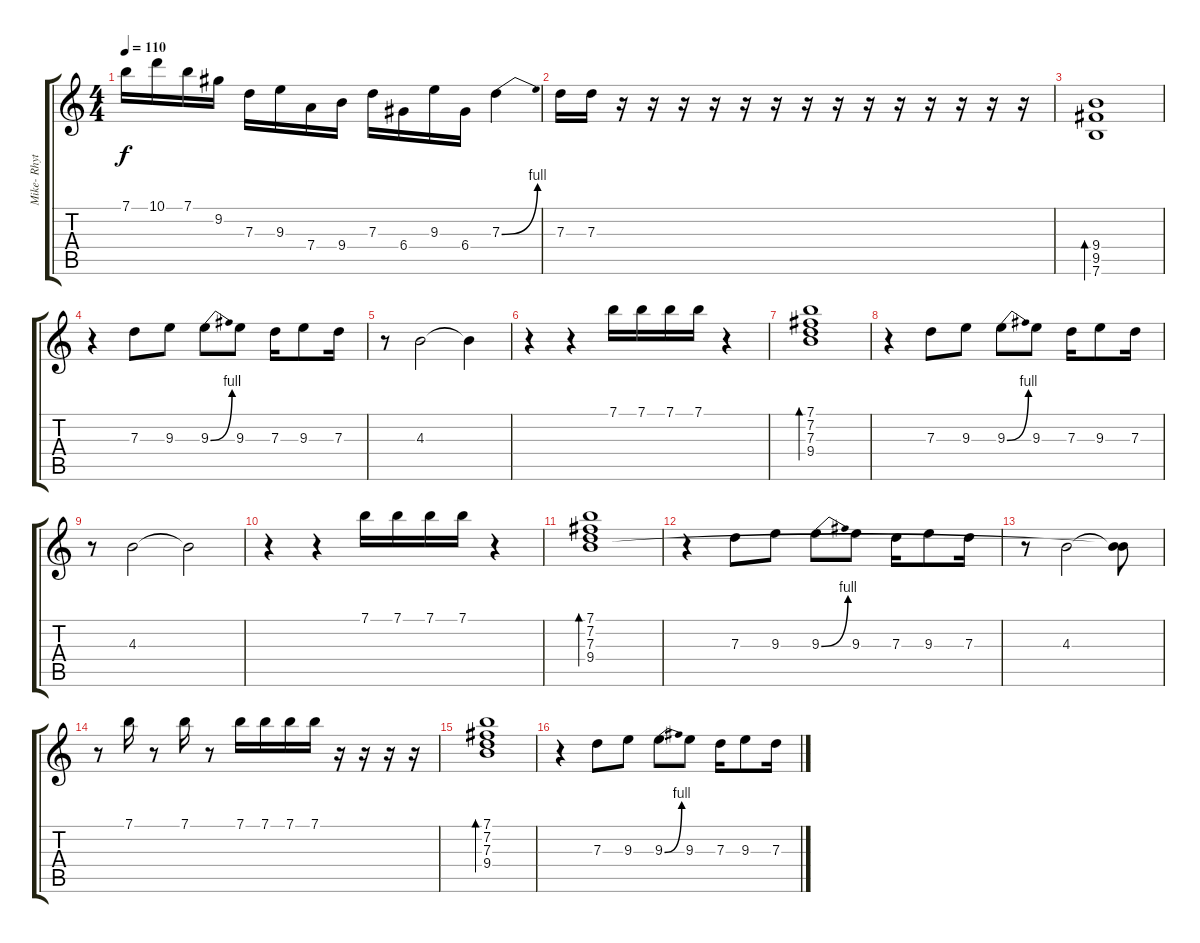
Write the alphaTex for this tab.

\track ("Mike- Rhythm" "Mike- Rhyt") {instrument electricguitarjazz}
\staff {score tabs}
\tuning (E4 B3 G3 D3 A2 E2) {hide}
\ts (4 4)
\tempo 110
\clef g2
\ks c
7.1.16{dy f} 10.1.16 7.1.16 9.2.16 7.3.16 9.3.16 7.4.16 9.4.16 7.3.16 6.4.16 9.3.16 6.4.16 7.3{be (bend 0 0 60 4)}.4 |
7.3.16 7.3.16 r.16 r.16 r.16 r.16 r.16 r.16 r.16 r.16 r.16 r.16 r.16 r.16 r.16 r.16 |
(9.4 9.5 7.6).1{bd 480} |
r.4 7.3.8 9.3.8 9.3{be (bend 0 0 60 4)}.8 9.3.8 7.3.16 9.3.8 7.3.16 |
r.8 4.3.2 4.3{t}.4 |
r.4 r.4 7.1.16 7.1.16 7.1.16 7.1.16 r.4 |
(7.1 7.2 7.3 9.4).1{bd 240} |
r.4 7.3.8 9.3.8 9.3{be (bend 0 0 60 4)}.8 9.3.8 7.3.16 9.3.8 7.3.16 |
r.8 4.3.2 4.3{t}.2 |
r.4 r.4 7.1.16 7.1.16 7.1.16 7.1.16 r.4 |
(7.1 7.2 7.3 9.4).1{bd 240} |
r.4 7.3.8 9.3.8 9.3{be (bend 0 0 60 4)}.8 9.3.8 7.3.16 9.3.8 7.3.16 |
r.8 4.3.2 (4.3{t} 9.4{t}).8 |
r.8 7.1.16 r.8 7.1.16 r.8 7.1.16 7.1.16 7.1.16 7.1.16 r.16 r.16 r.16 r.16 |
(7.1 7.2 7.3 9.4).1{bd 240} |
r.4 7.3.8 9.3.8 9.3{be (bend 0 0 60 4)}.8 9.3.8 7.3.16 9.3.8 7.3.16
